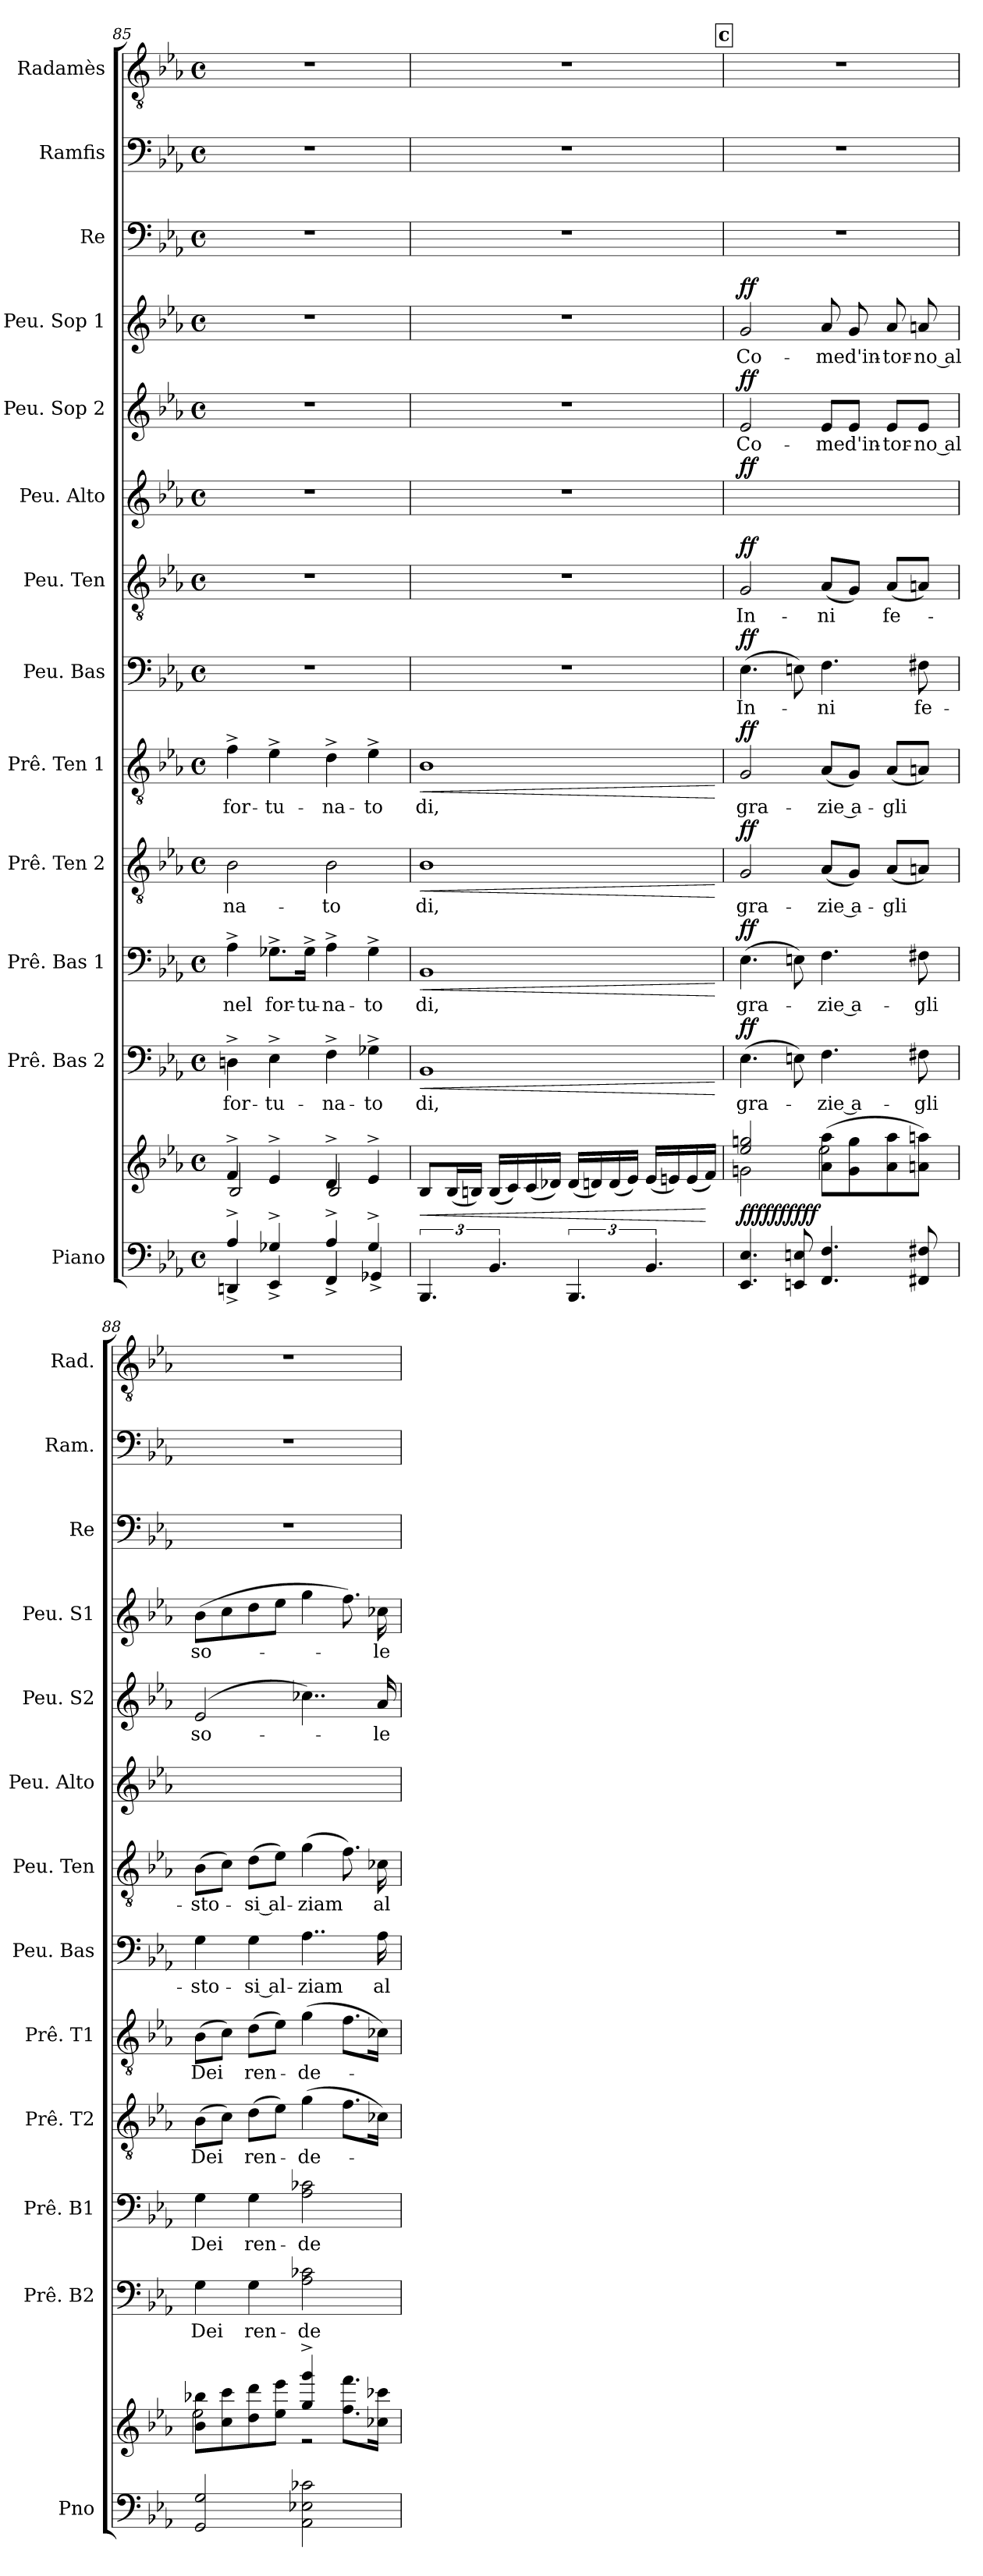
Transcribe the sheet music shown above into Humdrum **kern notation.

**kern	**kern	**dynam	**kern	**text	**dynam	**kern	**text	**dynam	**kern	**text	**dynam	**kern	**text	**dynam	**kern	**text	**dynam	**kern	**text	**dynam	**kern	**dynam	**kern	**text	**dynam	**kern	**text	**dynam	**kern	**kern	**kern
*part13	*part13	*part13	*part12	*part12	*part12	*part11	*part11	*part11	*part10	*part10	*part10	*part9	*part9	*part9	*part8	*part8	*part8	*part7	*part7	*part7	*part6	*part6	*part5	*part5	*part5	*part4	*part4	*part4	*part3	*part2	*part1
*staff14	*staff13	*staff13/14	*staff12	*staff12	*staff12	*staff11	*staff11	*staff11	*staff10	*staff10	*staff10	*staff9	*staff9	*staff9	*staff8	*staff8	*staff8	*staff7	*staff7	*staff7	*staff6	*staff6	*staff5	*staff5	*staff5	*staff4	*staff4	*staff4	*staff3	*staff2	*staff1
*I"Piano	*	*	*I"Prê. Bas 2	*	*	*I"Prê. Bas 1	*	*	*I"Prê. Ten 2	*	*	*I"Prê. Ten 1	*	*	*I"Peu. Bas	*	*	*I"Peu. Ten	*	*	*I"Peu. Alto	*	*I"Peu. Sop 2	*	*	*I"Peu. Sop 1	*	*	*I"Re	*I"Ramfis	*I"Radamès
*I'Pno	*	*	*I'Prê. B2	*	*	*I'Prê. B1	*	*	*I'Prê. T2	*	*	*I'Prê. T1	*	*	*I'Peu. Bas	*	*	*I'Peu. Ten	*	*	*I'Peu. Alto	*	*I'Peu. S2	*	*	*I'Peu. S1	*	*	*I'Re	*I'Ram.	*I'Rad.
*clefF4	*clefG2	*	*clefF4	*	*	*clefF4	*	*	*clefGv2	*	*	*clefGv2	*	*	*clefF4	*	*	*clefGv2	*	*	*clefG2	*	*clefG2	*	*	*clefG2	*	*	*clefF4	*clefF4	*clefGv2
*k[b-e-a-]	*k[b-e-a-]	*	*k[b-e-a-]	*	*	*k[b-e-a-]	*	*	*k[b-e-a-]	*	*	*k[b-e-a-]	*	*	*k[b-e-a-]	*	*	*k[b-e-a-]	*	*	*k[b-e-a-]	*	*k[b-e-a-]	*	*	*k[b-e-a-]	*	*	*k[b-e-a-]	*k[b-e-a-]	*k[b-e-a-]
*M4/4	*M4/4	*	*M4/4	*	*	*M4/4	*	*	*M4/4	*	*	*M4/4	*	*	*M4/4	*	*	*M4/4	*	*	*M4/4	*	*M4/4	*	*	*M4/4	*	*	*M4/4	*M4/4	*M4/4
*met(c)	*met(c)	*	*met(c)	*	*	*met(c)	*	*	*met(c)	*	*	*met(c)	*	*	*met(c)	*	*	*met(c)	*	*	*met(c)	*	*met(c)	*	*	*met(c)	*	*	*met(c)	*met(c)	*met(c)
=85	=85	=85	=85	=85	=85	=85	=85	=85	=85	=85	=85	=85	=85	=85	=85	=85	=85	=85	=85	=85	=85	=85	=85	=85	=85	=85	=85	=85	=85	=85	=85
*^	*^	*	*	*	*	*	*	*	*	*	*	*	*	*	*	*	*	*	*	*	*	*	*	*	*	*	*	*	*	*	*
!	!	!	!	!	!	!LO:LY:b:color=#0055FF	!	!	!LO:LY:b:color=#0055FF	!	!	!LO:LY:b:color=#0055FF	!	!	!LO:LY:b:color=#0055FF	!	!	!	!	!	!	!	!	!	!	!	!	!	!	!	!	!	!
4A-^/	4DDn^/	4f^/	2B-/	.	4Dn^\	for-	.	4A-^\	nel	.	2B-\	-na-	.	4f^\	for-	.	1r	.	.	1r	.	.	1r	.	1r	.	.	1r	.	.	1r	1r	1r
!	!	!	!	!	!	!LO:LY:b:color=#0055FF	!	!	!LO:LY:b:color=#0055FF	!	!	!	!	!	!LO:LY:b:color=#0055FF	!	!	!	!	!	!	!	!	!	!	!	!	!	!	!	!	!	!
4G-X^/	4EE-^/	4e-^/	.	.	4E-^\	-tu-	.	8.G-X^\L	for-	.	.	.	.	4e-^\	-tu-	.	.	.	.	.	.	.	.	.	.	.	.	.	.	.	.	.	.
!	!	!	!	!	!	!	!	!	!LO:LY:b:color=#0055FF	!	!	!	!	!	!	!	!	!	!	!	!	!	!	!	!	!	!	!	!	!	!	!	!
.	.	.	.	.	.	.	.	16G-^\Jk	-tu-	.	.	.	.	.	.	.	.	.	.	.	.	.	.	.	.	.	.	.	.	.	.	.	.
!	!	!	!	!	!	!LO:LY:b:color=#0055FF	!	!	!LO:LY:b:color=#0055FF	!	!	!LO:LY:b:color=#0055FF	!	!	!LO:LY:b:color=#0055FF	!	!	!	!	!	!	!	!	!	!	!	!	!	!	!	!	!	!
4A-^/	4FF^/	4d^/	2B-/	.	4F^\	-na-	.	4A-^\	-na-	.	2B-\	-to	.	4d^\	-na-	.	.	.	.	.	.	.	.	.	.	.	.	.	.	.	.	.	.
!	!	!	!	!	!	!LO:LY:b:color=#0055FF	!	!	!LO:LY:b:color=#0055FF	!	!	!	!	!	!LO:LY:b:color=#0055FF	!	!	!	!	!	!	!	!	!	!	!	!	!	!	!	!	!	!
4G-^/	4GG-X^/	4e-^/	.	.	4G-X^\	-to	.	4G-^\	-to	.	.	.	.	4e-^\	-to	.	.	.	.	.	.	.	.	.	.	.	.	.	.	.	.	.	.
*	*	*v	*v	*	*	*	*	*	*	*	*	*	*	*	*	*	*	*	*	*	*	*	*	*	*	*	*	*	*	*	*	*	*
=86	=86	=86	=86	=86	=86	=86	=86	=86	=86	=86	=86	=86	=86	=86	=86	=86	=86	=86	=86	=86	=86	=86	=86	=86	=86	=86	=86	=86	=86	=86	=86	=86
!	!	!	!LO:HP:b	!	!LO:LY:b:color=#0055FF	!LO:HP:b	!	!LO:LY:b:color=#0055FF	!LO:HP:b	!	!LO:LY:b:color=#0055FF	!LO:HP:b	!	!LO:LY:b:color=#0055FF	!LO:HP:b	!	!	!	!	!	!	!	!	!	!	!	!	!	!	!	!	!
*v	*v	*	*	*	*	*	*	*	*	*	*	*	*	*	*	*	*	*	*	*	*	*	*	*	*	*	*	*	*	*	*	*
6.BBB-/	8B-/L	<	1BB-	di,	<	1BB-	di,	<	1B-	di,	<	1B-	di,	<	1r	.	.	1r	.	.	1r	.	1r	.	.	1r	.	.	1r	1r	1r
.	(<16B-/L	.	.	.	.	.	.	.	.	.	.	.	.	.	.	.	.	.	.	.	.	.	.	.	.	.	.	.	.	.	.
.	16Bn/JJ)	.	.	.	.	.	.	.	.	.	.	.	.	.	.	.	.	.	.	.	.	.	.	.	.	.	.	.	.	.	.
6.BB-/	(<16B/LL	.	.	.	.	.	.	.	.	.	.	.	.	.	.	.	.	.	.	.	.	.	.	.	.	.	.	.	.	.	.
.	16c/)	.	.	.	.	.	.	.	.	.	.	.	.	.	.	.	.	.	.	.	.	.	.	.	.	.	.	.	.	.	.
.	(<16c/	.	.	.	.	.	.	.	.	.	.	.	.	.	.	.	.	.	.	.	.	.	.	.	.	.	.	.	.	.	.
.	16d-X/JJ)	.	.	.	.	.	.	.	.	.	.	.	.	.	.	.	.	.	.	.	.	.	.	.	.	.	.	.	.	.	.
6.BBB-/	(<16d-/LL	.	.	.	.	.	.	.	.	.	.	.	.	.	.	.	.	.	.	.	.	.	.	.	.	.	.	.	.	.	.
.	16dn/)	.	.	.	.	.	.	.	.	.	.	.	.	.	.	.	.	.	.	.	.	.	.	.	.	.	.	.	.	.	.
.	(<16d/	.	.	.	.	.	.	.	.	.	.	.	.	.	.	.	.	.	.	.	.	.	.	.	.	.	.	.	.	.	.
.	16e-/JJ)	.	.	.	.	.	.	.	.	.	.	.	.	.	.	.	.	.	.	.	.	.	.	.	.	.	.	.	.	.	.
6.BB-/	(<16e-/LL	.	.	.	.	.	.	.	.	.	.	.	.	.	.	.	.	.	.	.	.	.	.	.	.	.	.	.	.	.	.
.	16en/)	.	.	.	.	.	.	.	.	.	.	.	.	.	.	.	.	.	.	.	.	.	.	.	.	.	.	.	.	.	.
.	(<16e/	.	.	.	.	.	.	.	.	.	.	.	.	.	.	.	.	.	.	.	.	.	.	.	.	.	.	.	.	.	.
.	16f/JJ)	[	.	.	.	.	.	.	.	.	.	.	.	.	.	.	.	.	.	.	.	.	.	.	.	.	.	.	.	.	.
.	.	.	.	.	[	.	.	[	.	.	[	.	.	[	.	.	.	.	.	.	.	.	.	.	.	.	.	.	.	.	.
!!LO:PB:g=z
!!LO:REH:place=s1:a:fs=18:t=c
=87	=87	=87	=87	=87	=87	=87	=87	=87	=87	=87	=87	=87	=87	=87	=87	=87	=87	=87	=87	=87	=87	=87	=87	=87	=87	=87	=87	=87	=87	=87	=87
*	*^	*	*	*	*	*	*	*	*	*	*	*	*	*	*	*	*	*	*	*	*	*	*	*	*	*	*	*	*	*	*
!	!	!	!LO:DY:a=2	!	!LO:LY:b:color=#0055FF	!	!	!LO:LY:b:color=#0055FF	!	!	!LO:LY:b:color=#0055FF	!	!	!LO:LY:b:color=#0055FF	!	!	!LO:LY:b:color=#0055FF	!	!	!LO:LY:b:color=#0055FF	!	!	!	!	!LO:LY:b:color=#0055FF	!	!	!LO:LY:b:color=#AA0000	!	!	!	!
!	!	!	!LO:DY:n=1:a=2	!	!	!	!	!	!	!	!	!	!	!	!	!	!	!	!	!	!	!	!	!	!	!	!	!	!	!	!	!
!	!	!	!LO:DY:n=2:a	!	!	!	!	!	!	!	!	!	!	!	!	!	!	!	!	!	!	!	!	!	!	!	!	!	!	!	!	!
!	!	!	!LO:DY:n=3:a	!	!	!	!	!	!	!	!	!	!	!	!	!	!	!	!	!	!	!	!	!	!	!	!	!	!	!	!	!
!	!	!	!LO:DY:n=4:a	!	!	!LO:DY:a	!	!	!LO:DY:a	!	!	!LO:DY:a	!	!	!LO:DY:a	!	!	!LO:DY:a	!	!	!LO:DY:a	!	!LO:DY:a	!	!	!LO:DY:a	!	!	!LO:DY:a	!	!	!
4.EE-/ 4.E-/	2ee-/ 2ggn/	2gn\	ff ff ff ff ff	(>4.E-\	gra-	ff	(>4.E-\	gra-	ff	2G/	gra-	ff	2G/	gra-	ff	(>4.E-\	In-	ff	2G/	In-	ff	1ryy	ff	2e-/	Co-	ff	2g/	Co-	ff	1r	1r	1r
8EEn/ 8En/	.	.	.	8En\)	.	.	8En\)	.	.	.	.	.	.	.	.	8En\)	.	.	.	.	.	.	.	.	.	.	.	.	.	.	.	.
!	!	!	!	!	!LO:LY:b:color=#0055FF	!	!	!LO:LY:b:color=#0055FF	!	!	!LO:LY:b:color=#0055FF	!	!	!LO:LY:b:color=#0055FF	!	!	!LO:LY:b:color=#0055FF	!	!	!LO:LY:b:color=#0055FF	!	!	!	!	!LO:LY:b:color=#0055FF	!	!	!LO:LY:b:color=#AA0000	!	!	!	!
4.FF/ 4.F/	(<8a-\ 8aa-\L	2ee-\	.	4.F\	zie a-	.	4.F\	zie a-	.	(<8A-/L	zie a-	.	(<8A-/L	zie a-	.	4.F\	-ni	.	(<8A-/L	-ni	.	.	.	8e-/L	-me	.	8a-/	-me	.	.	.	.
!	!	!	!	!	!	!	!	!	!	!	!	!	!	!	!	!	!	!	!	!	!	!	!	!	!LO:LY:b:color=#0055FF	!	!	!LO:LY:b:color=#AA0000	!	!	!	!
.	8g\ 8gg\	.	.	.	.	.	.	.	.	8G/J)	.	.	8G/J)	.	.	.	.	.	8G/J)	.	.	.	.	8e-/J	d'in-	.	8g/	d'in-	.	.	.	.
!	!	!	!	!	!	!	!	!	!	!	!LO:LY:b:color=#0055FF	!	!	!LO:LY:b:color=#0055FF	!	!	!	!	!	!LO:LY:b:color=#0055FF	!	!	!	!	!LO:LY:b:color=#0055FF	!	!	!LO:LY:b:color=#AA0000	!	!	!	!
.	8a-\ 8aa-\	.	.	.	.	.	.	.	.	(<8A-/L	-gli	.	(<8A-/L	-gli	.	.	.	.	(<8A-/L	fe-	.	.	.	8e-/L	-tor-	.	8a-/	-tor-	.	.	.	.
!	!	!	!	!	!LO:LY:b:color=#0055FF	!	!	!LO:LY:b:color=#0055FF	!	!	!	!	!	!	!	!	!LO:LY:b:color=#0055FF	!	!	!	!	!	!	!	!LO:LY:b:color=#0055FF	!	!	!LO:LY:b:color=#AA0000	!	!	!	!
8FF#X/ 8F#X/	8an\ 8aan\J)	.	.	8F#X\	-gli	.	8F#X\	-gli	.	8An/J)	.	.	8An/J)	.	.	8F#X\	fe-	.	8An/J)	.	.	.	.	8e-/J	no al	.	8an/	no al	.	.	.	.
=88	=88	=88	=88	=88	=88	=88	=88	=88	=88	=88	=88	=88	=88	=88	=88	=88	=88	=88	=88	=88	=88	=88	=88	=88	=88	=88	=88	=88	=88	=88	=88	=88
!	!	!	!	!	!LO:LY:b:color=#0055FF	!	!	!LO:LY:b:color=#0055FF	!	!	!LO:LY:b:color=#0055FF	!	!	!LO:LY:b:color=#0055FF	!	!	!LO:LY:b:color=#0055FF	!	!	!LO:LY:b:color=#0055FF	!	!	!	!	!LO:LY:b:color=#0055FF	!	!	!LO:LY:b:color=#AA0000	!	!	!	!
2GG/ 2G/	8b-\ 8bb-X\L	2ee-\	.	4G\	Dei	.	4G\	Dei	.	(>8B-\L	Dei	.	(>8B-\L	Dei	.	4G\	-sto-	.	(>8B-\L	-sto-	.	1ryy	.	(>2e-/	so-	.	(>8b-\L	so-	.	1r	1r	1r
.	8cc\ 8ccc\	.	.	.	.	.	.	.	.	8c\J)	.	.	8c\J)	.	.	.	.	.	8c\J)	.	.	.	.	.	.	.	8cc\	.	.	.	.	.
!	!	!	!	!	!LO:LY:b:color=#0055FF	!	!	!LO:LY:b:color=#0055FF	!	!	!LO:LY:b:color=#0055FF	!	!	!LO:LY:b:color=#0055FF	!	!	!LO:LY:b:color=#0055FF	!	!	!LO:LY:b:color=#0055FF	!	!	!	!	!	!	!	!	!	!	!	!
.	8dd\ 8ddd\	.	.	4G\	ren-	.	4G\	ren-	.	(>8d\L	ren-	.	(>8d\L	ren-	.	4G\	si al-	.	(>8d\L	si al-	.	.	.	.	.	.	8dd\	.	.	.	.	.
.	8ee-\ 8eee-\J	.	.	.	.	.	.	.	.	8e-\J)	.	.	8e-\J)	.	.	.	.	.	8e-\J)	.	.	.	.	.	.	.	8ee-\J	.	.	.	.	.
!	!	!	!	!	!LO:LY:b:color=#0055FF	!	!	!LO:LY:b:color=#0055FF	!	!	!LO:LY:b:color=#0055FF	!	!	!LO:LY:b:color=#0055FF	!	!	!LO:LY:b:color=#0055FF	!	!	!LO:LY:b:color=#0055FF	!	!	!	!	!	!	!	!	!	!	!	!
2AA-\ 2E-X\ 2c-X\	4gg/^ 4ggg/^	2r	.	2A-\ 2c-X\	-de-	.	2A-\ 2c-X\	-de-	.	(>4g\	-de-	.	(>4g\	-de-	.	4..A-\	-ziam	.	(>4g\	-ziam	.	.	.	4..cc-X\)	.	.	4gg\	.	.	.	.	.
.	8.ff\ 8.fff\L	.	.	.	.	.	.	.	.	8.f\L	.	.	8.f\L	.	.	.	.	.	8.f\)	.	.	.	.	.	.	.	8.ff\)	.	.	.	.	.
!	!	!	!	!	!	!	!	!	!	!	!	!	!	!	!	!	!LO:LY:b:color=#0055FF	!	!	!LO:LY:b:color=#0055FF	!	!	!	!	!LO:LY:b:color=#0055FF	!	!	!LO:LY:b:color=#AA0000	!	!	!	!
.	16cc-X\ 16ccc-X\Jk	.	.	.	.	.	.	.	.	16c-X\Jk)	.	.	16c-X\Jk)	.	.	16A-\	al	.	16c-X\	al	.	.	.	16a-/	-le	.	16cc-X\	-le	.	.	.	.
*	*v	*v	*	*	*	*	*	*	*	*	*	*	*	*	*	*	*	*	*	*	*	*	*	*	*	*	*	*	*	*	*	*
=	=	=	=	=	=	=	=	=	=	=	=	=	=	=	=	=	=	=	=	=	=	=	=	=	=	=	=	=	=	=	=
*-	*-	*-	*-	*-	*-	*-	*-	*-	*-	*-	*-	*-	*-	*-	*-	*-	*-	*-	*-	*-	*-	*-	*-	*-	*-	*-	*-	*-	*-	*-	*-
